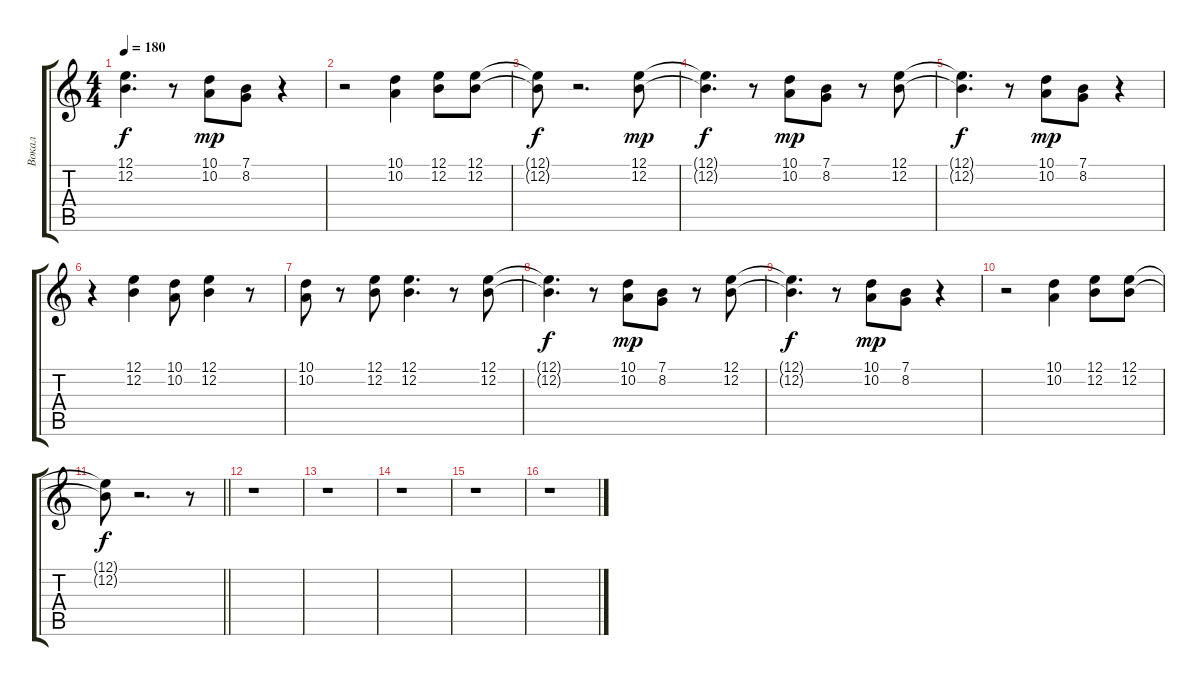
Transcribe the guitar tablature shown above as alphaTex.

\track ("Вокал" "Вокал") {instrument oboe}
\staff {score tabs}
\tuning (E4 B3 G3 D3 A2 E2) {hide}
\ts (4 4)
\tempo 180
\clef g2
\ks c
(12.1{t} 12.2{t}).4{d dy f} r.8 (10.1 10.2).8{dy mp} (7.1 8.2).8 r.4 |
r.2 (10.1 10.2).4 (12.1 12.2).8 (12.1 12.2).8 |
(12.1{t} 12.2{t}).8{dy f} r.2{d} (12.1 12.2).8{dy mp} |
(12.1{t} 12.2{t}).4{d dy f} r.8 (10.1 10.2).8{dy mp} (7.1 8.2).8 r.8 (12.1 12.2).8 |
(12.1{t} 12.2{t}).4{d dy f} r.8 (10.1 10.2).8{dy mp} (7.1 8.2).8 r.4 |
r.4 (12.1 12.2).4 (10.1 10.2).8 (12.1 12.2).4 r.8 |
(10.1 10.2).8 r.8 (12.1 12.2).8 (12.1 12.2).4{d} r.8 (12.1 12.2).8 |
(12.1{t} 12.2{t}).4{d dy f} r.8 (10.1 10.2).8{dy mp} (7.1 8.2).8 r.8 (12.1 12.2).8 |
(12.1{t} 12.2{t}).4{d dy f} r.8 (10.1 10.2).8{dy mp} (7.1 8.2).8 r.4 |
r.2 (10.1 10.2).4 (12.1 12.2).8 (12.1 12.2).8 |
\barLineRight lightlight
(12.1{t} 12.2{t}).8{dy f} r.2{d} r.8 |
r.1 |
r.1 |
r.1 |
r.1 |
r.1
